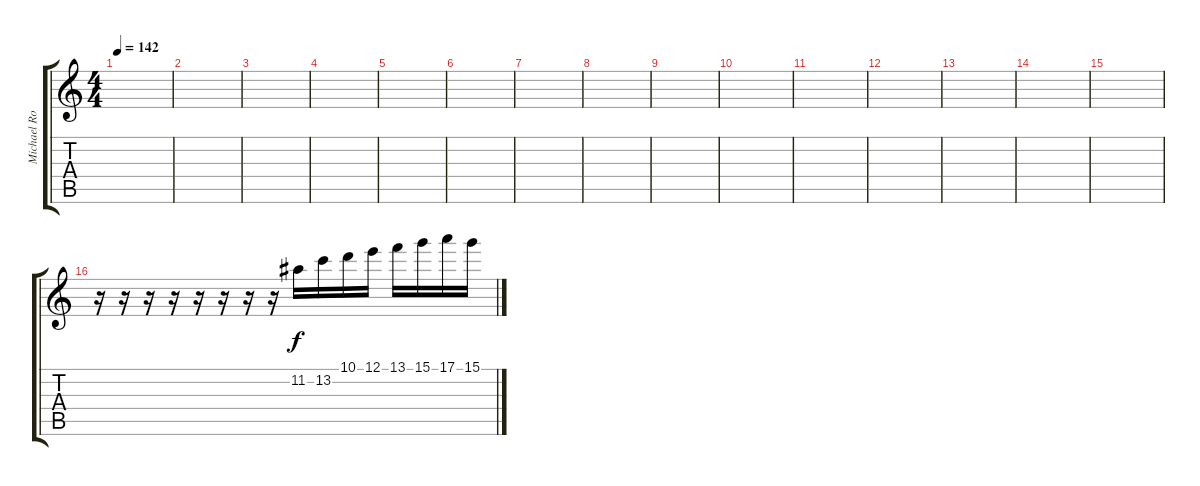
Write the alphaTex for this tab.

\track ("Michael Romeo (Guitar2)" "Michael Ro") {instrument overdrivenguitar}
\staff {score tabs}
\tuning (E4 B3 G3 D3 A2 E2) {hide}
\ts (4 4)
\tempo 142
\clef g2
\ks c
|
|
|
|
|
|
|
|
|
|
|
|
|
|
|
r.16 r.16 r.16 r.16 r.16 r.16 r.16 r.16 11.2.16 13.2.16 10.1.16 12.1.16 13.1.16 15.1.16 17.1.16 15.1.16
